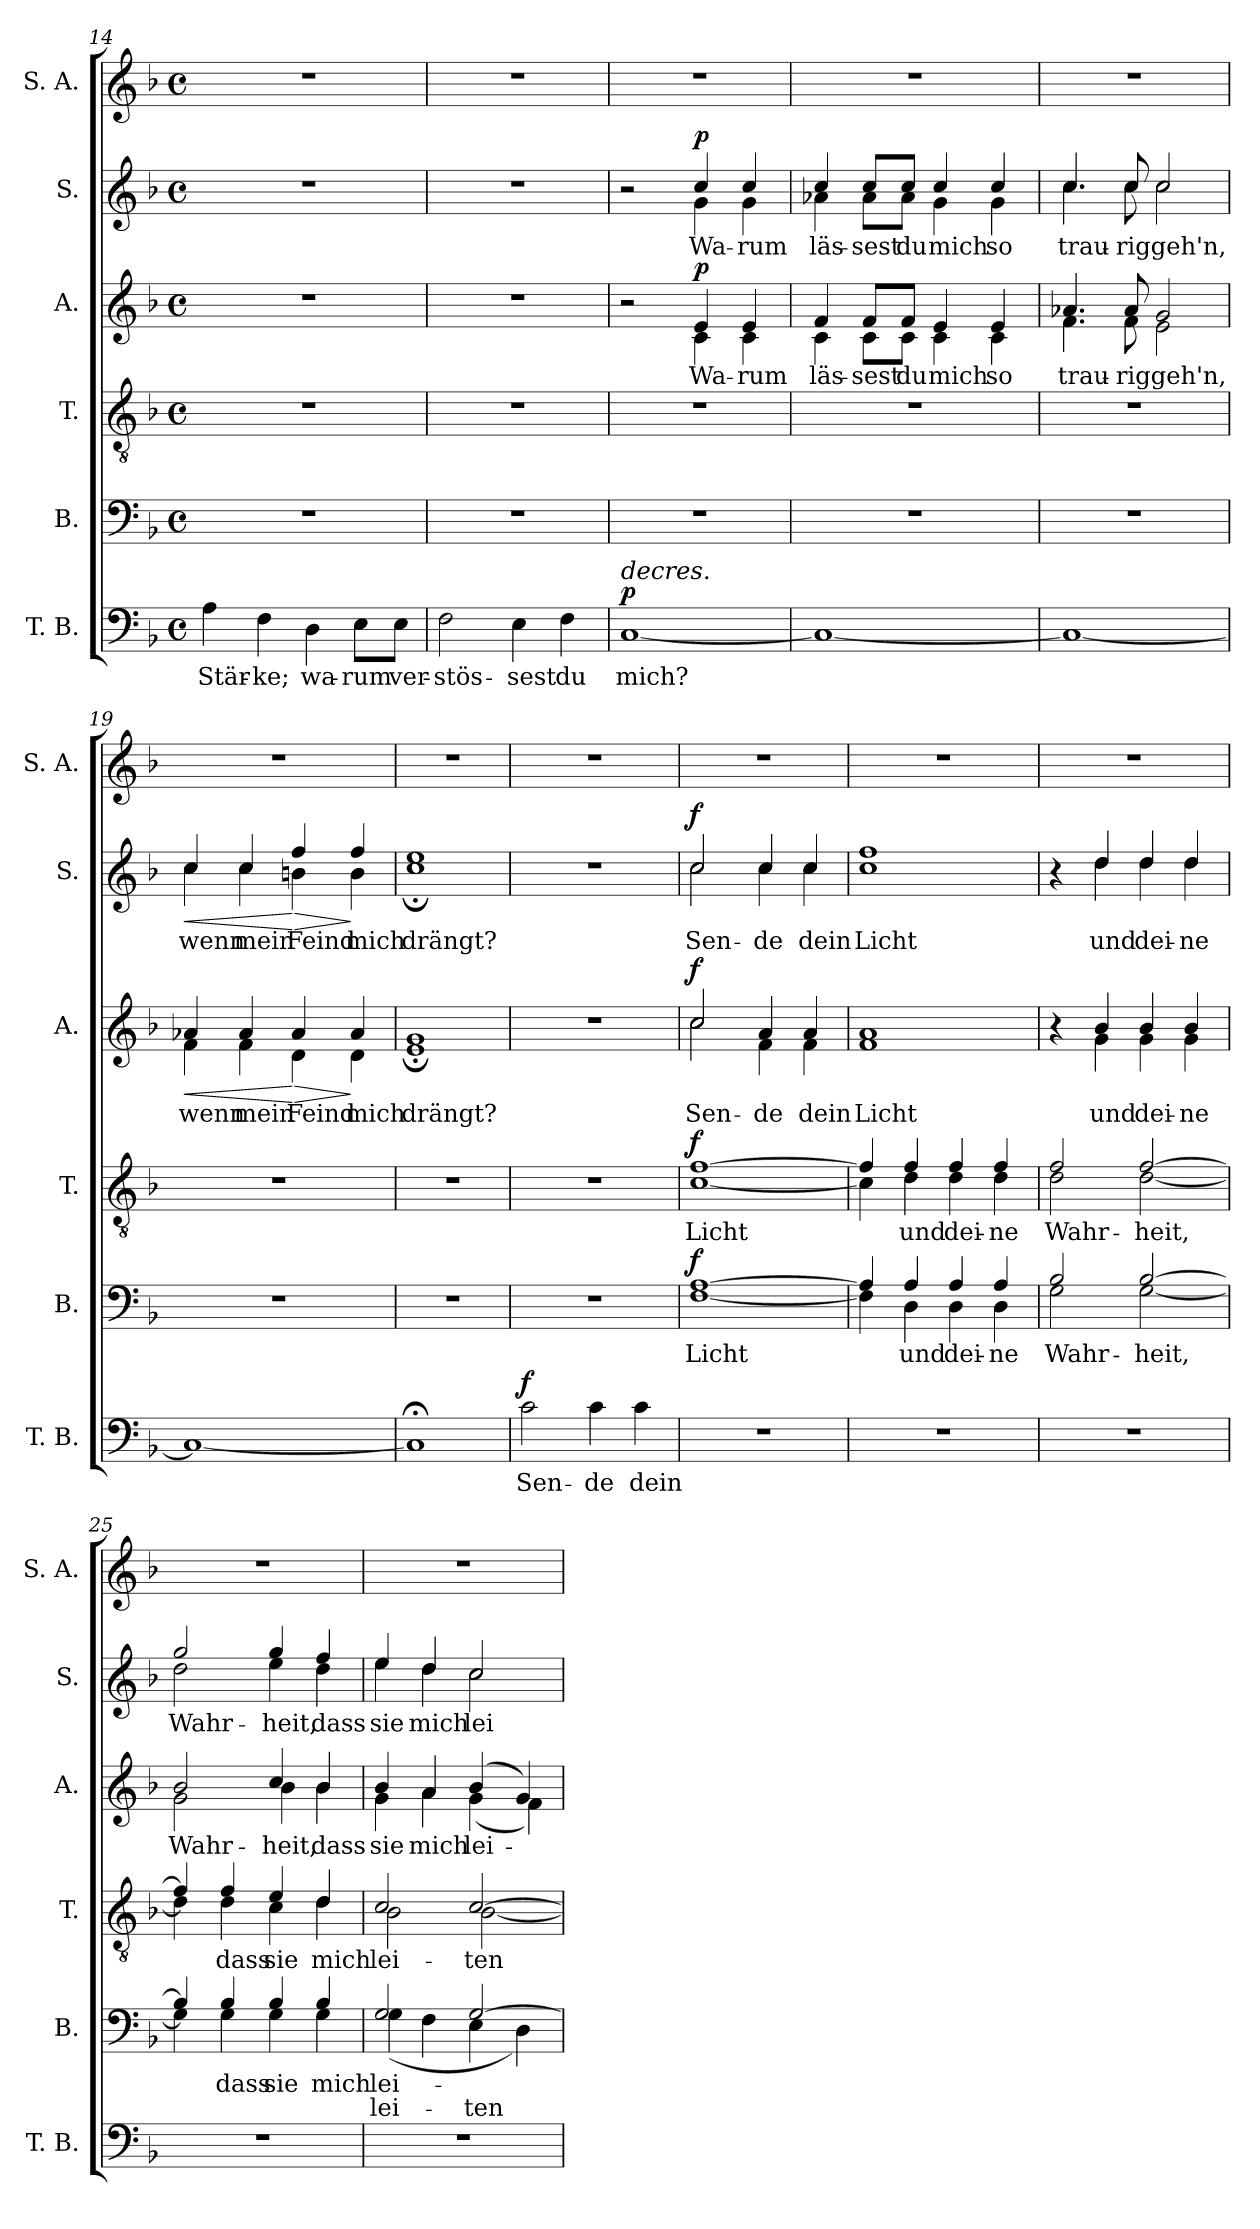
**kern	**text	**dynam	**kern	**text	**text	**dynam	**kern	**text	**dynam	**kern	**text	**dynam	**kern	**text	**dynam	**kern
*part6	*part6	*part6	*part5	*part5	*part5	*part5	*part4	*part4	*part4	*part3	*part3	*part3	*part2	*part2	*part2	*part1
*staff6	*staff6	*staff6	*staff5	*staff5	*staff5	*staff5	*staff4	*staff4	*staff4	*staff3	*staff3	*staff3	*staff2	*staff2	*staff2	*staff1
*I"T. B.	*	*	*I"B.	*	*	*	*I"T.	*	*	*I"A.	*	*	*I"S.	*	*	*I"S. A.
*I'T. B.	*	*	*I'B.	*	*	*	*I'T.	*	*	*I'A.	*	*	*I'S.	*	*	*I'S. A.
*clefF4	*	*	*clefF4	*	*	*	*clefGv2	*	*	*clefG2	*	*	*clefG2	*	*	*clefG2
*k[b-]	*	*	*k[b-]	*	*	*	*k[b-]	*	*	*k[b-]	*	*	*k[b-]	*	*	*k[b-]
*d:	*	*	*d:	*	*	*	*d:	*	*	*d:	*	*	*d:	*	*	*d:
*M4/4	*	*	*M4/4	*	*	*	*M4/4	*	*	*M4/4	*	*	*M4/4	*	*	*M4/4
*met(c)	*	*	*met(c)	*	*	*	*met(c)	*	*	*met(c)	*	*	*met(c)	*	*	*met(c)
=14	=14	=14	=14	=14	=14	=14	=14	=14	=14	=14	=14	=14	=14	=14	=14	=14
!	!LO:LY:b	!	!	!	!	!	!	!	!	!	!	!	!	!	!	!
4A\	Stär-	.	1r	.	.	.	1r	.	.	1r	.	.	1r	.	.	1r
!	!LO:LY:b	!	!	!	!	!	!	!	!	!	!	!	!	!	!	!
4F\	-ke;	.	.	.	.	.	.	.	.	.	.	.	.	.	.	.
!	!LO:LY:b	!	!	!	!	!	!	!	!	!	!	!	!	!	!	!
4D\	wa-	.	.	.	.	.	.	.	.	.	.	.	.	.	.	.
!	!LO:LY:b	!	!	!	!	!	!	!	!	!	!	!	!	!	!	!
8E\L	-rum	.	.	.	.	.	.	.	.	.	.	.	.	.	.	.
!	!LO:LY:b	!	!	!	!	!	!	!	!	!	!	!	!	!	!	!
8E\J	ver-	.	.	.	.	.	.	.	.	.	.	.	.	.	.	.
=15	=15	=15	=15	=15	=15	=15	=15	=15	=15	=15	=15	=15	=15	=15	=15	=15
!	!LO:LY:b	!	!	!	!	!	!	!	!	!	!	!	!	!	!	!
2F\	-stös-	.	1r	.	.	.	1r	.	.	1r	.	.	1r	.	.	1r
!	!LO:LY:b	!	!	!	!	!	!	!	!	!	!	!	!	!	!	!
4E\	-sest	.	.	.	.	.	.	.	.	.	.	.	.	.	.	.
!	!LO:LY:b	!	!	!	!	!	!	!	!	!	!	!	!	!	!	!
4F\	du	.	.	.	.	.	.	.	.	.	.	.	.	.	.	.
!!LO:LB:g=z
=16	=16	=16	=16	=16	=16	=16	=16	=16	=16	=16	=16	=16	=16	=16	=16	=16
!LO:TX:a:i:t=decres.	!	!	!	!	!	!	!	!	!	!	!	!	!	!	!	!
!	!LO:LY:b	!LO:DY:a	!	!	!	!	!	!	!	!	!	!	!	!	!	!
*	*	*	*	*	*	*	*	*	*	*^	*	*	*^	*	*	*
[1C	mich?	p	1r	.	.	.	1r	.	.	2r	2ryy	.	.	2r	2ryy	.	.	1r
!	!	!	!	!	!	!	!	!	!	!	!	!LO:LY:b	!LO:DY:a	!	!	!LO:LY:b	!LO:DY:a	!
.	.	.	.	.	.	.	.	.	.	4e/	4c\	Wa-	p	4cc/	4g\	Wa-	p	.
!	!	!	!	!	!	!	!	!	!	!	!	!LO:LY:b	!	!	!	!LO:LY:b	!	!
.	.	.	.	.	.	.	.	.	.	4e/	4c\	-rum	.	4cc/	4g\	-rum	.	.
=17	=17	=17	=17	=17	=17	=17	=17	=17	=17	=17	=17	=17	=17	=17	=17	=17	=17	=17
!	!	!	!	!	!	!	!	!	!	!	!	!LO:LY:b	!	!	!	!LO:LY:b	!	!
1C_	.	.	1r	.	.	.	1r	.	.	4f/	4c\	läs-	.	4cc/	4a-X\	läs-	.	1r
!	!	!	!	!	!	!	!	!	!	!	!	!LO:LY:b	!	!	!	!LO:LY:b	!	!
.	.	.	.	.	.	.	.	.	.	8f/L	8c\L	-sest	.	8cc/L	8a-\L	-sest	.	.
!	!	!	!	!	!	!	!	!	!	!	!	!LO:LY:b	!	!	!	!LO:LY:b	!	!
.	.	.	.	.	.	.	.	.	.	8f/J	8c\J	du	.	8cc/J	8a-\J	du	.	.
!	!	!	!	!	!	!	!	!	!	!	!	!LO:LY:b	!	!	!	!LO:LY:b	!	!
.	.	.	.	.	.	.	.	.	.	4e/	4c\	mich	.	4cc/	4g\	mich	.	.
!	!	!	!	!	!	!	!	!	!	!	!	!LO:LY:b	!	!	!	!LO:LY:b	!	!
.	.	.	.	.	.	.	.	.	.	4e/	4c\	so	.	4cc/	4g\	so	.	.
=18	=18	=18	=18	=18	=18	=18	=18	=18	=18	=18	=18	=18	=18	=18	=18	=18	=18	=18
!	!	!	!	!	!	!	!	!	!	!	!	!LO:LY:b	!	!	!	!LO:LY:b	!	!
1C_	.	.	1r	.	.	.	1r	.	.	4.a-X/	4.f\	trau-	.	4.cc/	4.cc\	trau-	.	1r
!	!	!	!	!	!	!	!	!	!	!	!	!LO:LY:b	!	!	!	!LO:LY:b	!	!
.	.	.	.	.	.	.	.	.	.	8a-/	8f\	-rig	.	8cc/	8cc\	-rig	.	.
!	!	!	!	!	!	!	!	!	!	!	!	!LO:LY:b	!	!	!	!LO:LY:b	!	!
.	.	.	.	.	.	.	.	.	.	2g/	2e\	geh'n,	.	2cc/	2cc\	geh'n,	.	.
=19	=19	=19	=19	=19	=19	=19	=19	=19	=19	=19	=19	=19	=19	=19	=19	=19	=19	=19
!	!	!	!	!	!	!	!	!	!	!	!	!LO:LY:b	!LO:HP:b	!	!	!LO:LY:b	!LO:HP:b	!
1C_	.	.	1r	.	.	.	1r	.	.	4a-X/	4f\	wenn	<	4cc/	4cc\	wenn	<	1r
!	!	!	!	!	!	!	!	!	!	!	!	!LO:LY:b	!	!	!	!LO:LY:b	!	!
.	.	.	.	.	.	.	.	.	.	4a-/	4f\	mein	.	4cc/	4cc\	mein	.	.
!	!	!	!	!	!	!	!	!	!	!	!	!LO:LY:b	!LO:HP:n=1:b	!	!	!LO:LY:b	!LO:HP:n=1:b	!
.	.	.	.	.	.	.	.	.	.	4a-/	4d\	Feind	[ >	4ff/	4bn\	Feind	[ >	.
!	!	!	!	!	!	!	!	!	!	!	!	!LO:LY:b	!	!	!	!LO:LY:b	!	!
.	.	.	.	.	.	.	.	.	.	4a-/	4d\	mich	]	4ff/	4b\	mich	]	.
=20	=20	=20	=20	=20	=20	=20	=20	=20	=20	=20	=20	=20	=20	=20	=20	=20	=20	=20
!	!	!	!	!	!	!	!	!	!	!	!	!LO:LY:b	!	!	!	!LO:LY:b	!	!
1C;<]	.	.	1r	.	.	.	1r	.	.	1g	1e;<	drängt?	.	1ee	1cc;<	drängt?	.	1r
=21	=21	=21	=21	=21	=21	=21	=21	=21	=21	=21	=21	=21	=21	=21	=21	=21	=21	=21
!	!LO:LY:b	!LO:DY:a	!	!	!	!	!	!	!	!	!	!	!	!	!	!	!	!
*	*	*	*	*	*	*	*	*	*	*v	*v	*	*	*	*	*	*	*
*	*	*	*	*	*	*	*	*	*	*	*	*	*v	*v	*	*	*
2c\	Sen-	f	1r	.	.	.	1r	.	.	1r	.	.	1r	.	.	1r
!	!LO:LY:b	!	!	!	!	!	!	!	!	!	!	!	!	!	!	!
4c\	-de	.	.	.	.	.	.	.	.	.	.	.	.	.	.	.
!	!LO:LY:b	!	!	!	!	!	!	!	!	!	!	!	!	!	!	!
4c\	dein	.	.	.	.	.	.	.	.	.	.	.	.	.	.	.
!!LO:PB:g=z
=22	=22	=22	=22	=22	=22	=22	=22	=22	=22	=22	=22	=22	=22	=22	=22	=22
!	!	!	!	!LO:LY:b	!	!LO:DY:a	!	!LO:LY:b	!LO:DY:a	!	!LO:LY:b	!LO:DY:a	!	!LO:LY:b	!LO:DY:a	!
*	*	*	*^	*	*	*	*^	*	*	*^	*	*	*^	*	*	*
1r	.	.	[1A	[1F	Licht	.	f	[1f	[1c	Licht	f	2cc/	2cc\	Sen-	f	2cc/	2cc\	Sen-	f	1r
!	!	!	!	!	!	!	!	!	!	!	!	!	!	!LO:LY:b	!	!	!	!LO:LY:b	!	!
.	.	.	.	.	.	.	.	.	.	.	.	4a/	4f\	-de	.	4cc/	4cc\	-de	.	.
!	!	!	!	!	!	!	!	!	!	!	!	!	!	!LO:LY:b	!	!	!	!LO:LY:b	!	!
.	.	.	.	.	.	.	.	.	.	.	.	4a/	4f\	dein	.	4cc/	4cc\	dein	.	.
=23	=23	=23	=23	=23	=23	=23	=23	=23	=23	=23	=23	=23	=23	=23	=23	=23	=23	=23	=23	=23
!	!	!	!	!	!	!	!	!	!	!	!	!	!	!LO:LY:b	!	!	!	!LO:LY:b	!	!
1r	.	.	4A/]	4F\]	.	.	.	4f/]	4c\]	.	.	1a	1f	Licht	.	1ff	1cc	Licht	.	1r
!	!	!	!	!	!LO:LY:b	!	!	!	!	!LO:LY:b	!	!	!	!	!	!	!	!	!	!
.	.	.	4A/	4D\	und	.	.	4f/	4d\	und	.	.	.	.	.	.	.	.	.	.
!	!	!	!	!	!LO:LY:b	!	!	!	!	!LO:LY:b	!	!	!	!	!	!	!	!	!	!
.	.	.	4A/	4D\	dei-	.	.	4f/	4d\	dei-	.	.	.	.	.	.	.	.	.	.
!	!	!	!	!	!LO:LY:b	!	!	!	!	!LO:LY:b	!	!	!	!	!	!	!	!	!	!
.	.	.	4A/	4D\	-ne	.	.	4f/	4d\	-ne	.	.	.	.	.	.	.	.	.	.
=24	=24	=24	=24	=24	=24	=24	=24	=24	=24	=24	=24	=24	=24	=24	=24	=24	=24	=24	=24	=24
!	!	!	!	!	!LO:LY:b	!	!	!	!	!LO:LY:b	!	!	!	!	!	!	!	!	!	!
1r	.	.	2B-/	2G\	Wahr-	.	.	2f/	2d\	Wahr-	.	4r	4ryy	.	.	4r	4ryy	.	.	1r
!	!	!	!	!	!	!	!	!	!	!	!	!	!	!LO:LY:b	!	!	!	!LO:LY:b	!	!
.	.	.	.	.	.	.	.	.	.	.	.	4b-/	4g\	und	.	4dd/	4dd\	und	.	.
!	!	!	!	!	!LO:LY:b	!	!	!	!	!LO:LY:b	!	!	!	!LO:LY:b	!	!	!	!LO:LY:b	!	!
.	.	.	[2B-/	[2G\	-heit,	.	.	[2f/	[2d\	-heit,	.	4b-/	4g\	dei-	.	4dd/	4dd\	dei-	.	.
!	!	!	!	!	!	!	!	!	!	!	!	!	!	!LO:LY:b	!	!	!	!LO:LY:b	!	!
.	.	.	.	.	.	.	.	.	.	.	.	4b-/	4g\	-ne	.	4dd/	4dd\	-ne	.	.
=25	=25	=25	=25	=25	=25	=25	=25	=25	=25	=25	=25	=25	=25	=25	=25	=25	=25	=25	=25	=25
!	!	!	!	!	!	!	!	!	!	!	!	!	!	!LO:LY:b	!	!	!	!LO:LY:b	!	!
1r	.	.	4B-/]	4G\]	.	.	.	4f/]	4d\]	.	.	2b-/	2g\	Wahr-	.	2gg/	2dd\	Wahr-	.	1r
!	!	!	!	!	!LO:LY:b	!	!	!	!	!LO:LY:b	!	!	!	!	!	!	!	!	!	!
.	.	.	4B-/	4G\	dass	.	.	4f/	4d\	dass	.	.	.	.	.	.	.	.	.	.
!	!	!	!	!	!LO:LY:b	!	!	!	!	!LO:LY:b	!	!	!	!LO:LY:b	!	!	!	!LO:LY:b	!	!
.	.	.	4B-/	4G\	sie	.	.	4e/	4c\	sie	.	4cc/	4b-\	-heit,	.	4gg/	4ee\	-heit,	.	.
!	!	!	!	!	!LO:LY:b	!	!	!	!	!LO:LY:b	!	!	!	!LO:LY:b	!	!	!	!LO:LY:b	!	!
.	.	.	4B-/	4G\	mich	.	.	4d/	4d\	mich	.	4b-/	4b-\	dass	.	4ff/	4dd\	dass	.	.
=26	=26	=26	=26	=26	=26	=26	=26	=26	=26	=26	=26	=26	=26	=26	=26	=26	=26	=26	=26	=26
!	!	!	!	!	!LO:LY:b	!LO:LY:a	!	!	!	!LO:LY:b	!	!	!	!LO:LY:b	!	!	!	!LO:LY:b	!	!
1r	.	.	2G/	(<4G\	lei-	lei-	.	2c/	2B-\	lei-	.	4b-/	4g\	sie	.	4ee/	4ee\	sie	.	1r
!	!	!	!	!	!	!	!	!	!	!	!	!	!	!LO:LY:b	!	!	!	!LO:LY:b	!	!
.	.	.	.	4F\	.	.	.	.	.	.	.	4a/	4a\	mich	.	4dd/	4dd\	mich	.	.
!	!	!	!	!	!	!LO:LY:a	!	!	!	!LO:LY:b	!	!	!	!LO:LY:b	!	!	!	!LO:LY:b	!	!
.	.	.	[2G/	4E\	.	-ten	.	[2c/	[2B-\	-ten	.	(>4b-/	(<4g\	lei-	.	2cc/	2cc\	lei-	.	.
.	.	.	.	4D\)	.	.	.	.	.	.	.	4g/)	4f\)	.	.	.	.	.	.	.
*	*	*	*v	*v	*	*	*	*	*	*	*	*v	*v	*	*	*v	*v	*	*	*
*	*	*	*	*	*	*	*v	*v	*	*	*	*	*	*	*	*	*
=	=	=	=	=	=	=	=	=	=	=	=	=	=	=	=	=
*-	*-	*-	*-	*-	*-	*-	*-	*-	*-	*-	*-	*-	*-	*-	*-	*-
